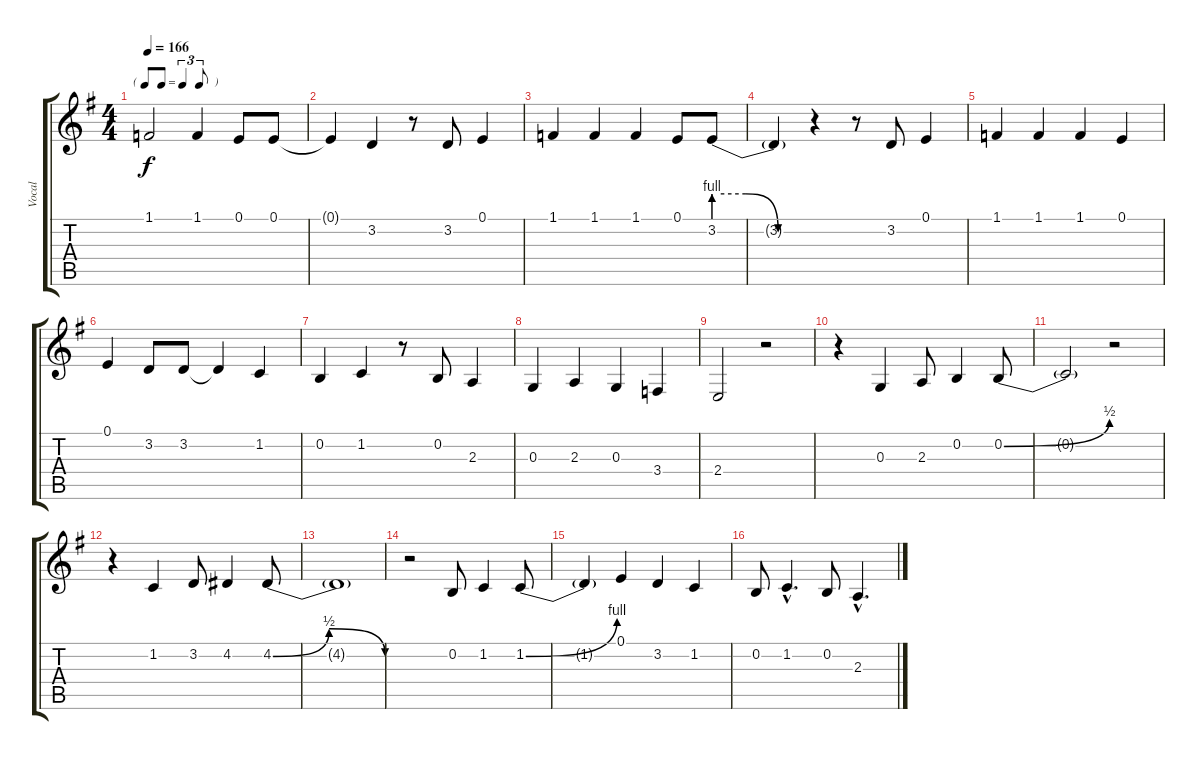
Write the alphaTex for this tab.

\track ("Vocal" "Vocal") {instrument tuba}
\staff {score tabs}
\tuning (E4 B3 G3 D3 A2 E2) {hide}
\ts (4 4)
\tf triplet8th
\tempo 166
\clef g2
\ks g
1.1.2{dy f} 1.1.4 0.1.8 0.1.8 |
0.1{t}.4 3.2.4 r.8 3.2.8 0.1.4 |
1.1.4 1.1.4 1.1.4 0.1.8 3.2{be (custom 0 4 20 4 40 0 60 0)}.8 |
3.2{t}.4 r.4 r.8 3.2.8 0.1.4 |
1.1.4 1.1.4 1.1.4 0.1.4 |
0.1.4 3.2.8 3.2.8 3.2{t}.4 1.2.4 |
0.2.4 1.2.4 r.8 0.2.8 2.3.4 |
0.3.4 2.3.4 0.3.4 3.4.4 |
2.4.2 r.2 |
r.4 0.3.4 2.3.8 0.2.4 0.2{be (bend 0 0 60 2)}.8 |
0.2{t}.2 r.2 |
r.4 1.2.4 3.2.8 4.2.4 4.2{be (bendrelease 0 0 10 2 30 2 60 0)}.8 |
4.2{t}.1 |
r.2 0.2.8 1.2.4 1.2{be (bend 0 0 60 4)}.8 |
1.2{t}.4 0.1.4 3.2.4 1.2.4 |
0.2.8 1.2{hac}.4{d} 0.2.8 2.3{hac}.4{d}
